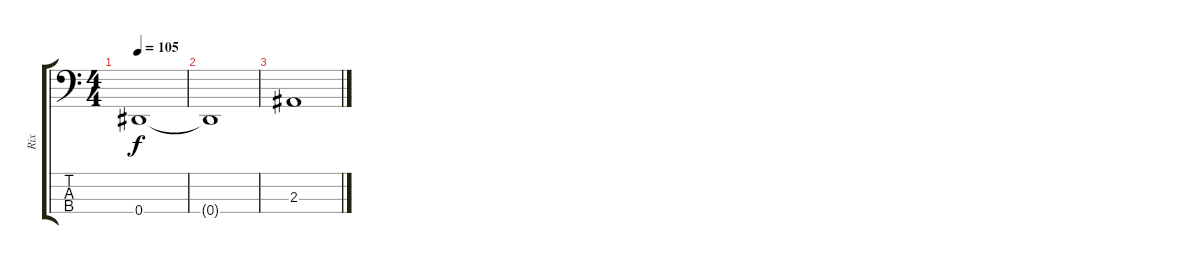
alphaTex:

\track ("Rix" "Rix") {instrument electricbasspick}
\staff {score tabs}
\tuning (Gb2 Db2 Ab1 Eb1) {hide}
\ts (4 4)
\tempo 105
\clef f4
\ks c
0.4.1{dy f} |
0.4{t}.1 |
2.3.1
